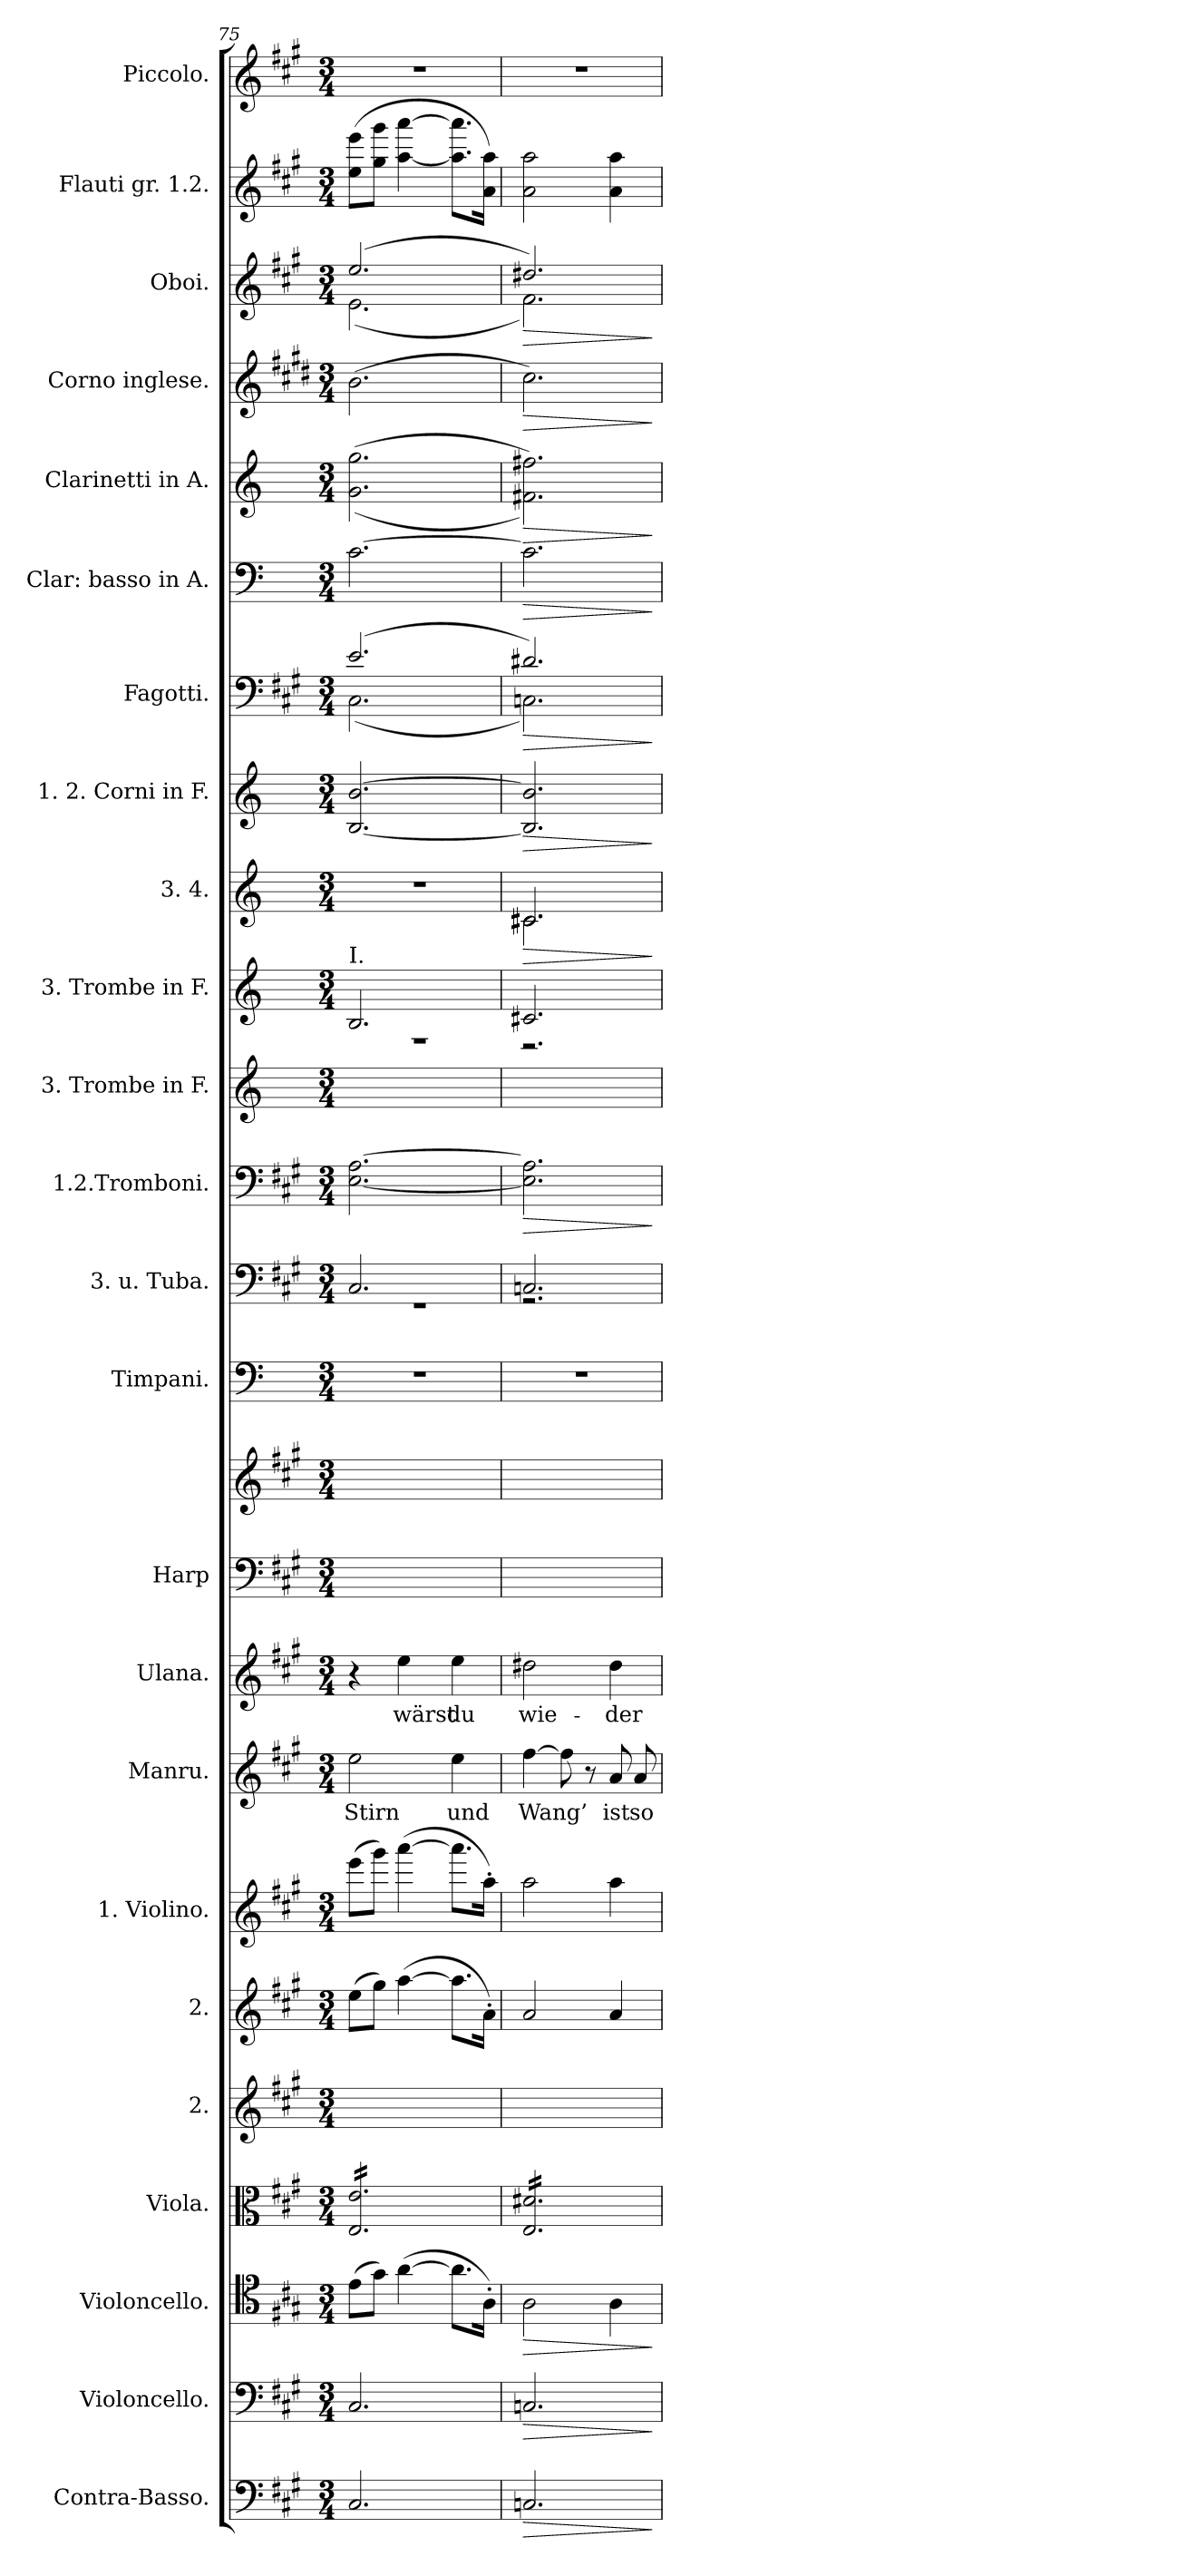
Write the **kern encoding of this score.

**kern	**dynam	**kern	**dynam	**kern	**dynam	**kern	**kern	**kern	**kern	**kern	**text	**kern	**text	**kern	**kern	**kern	**kern	**dynam	**kern	**dynam	**kern	**kern	**kern	**dynam	**kern	**dynam	**kern	**dynam	**kern	**dynam	**kern	**dynam	**kern	**dynam	**kern	**dynam	**kern	**kern
*part24	*part24	*part23	*part23	*part22	*part22	*part21	*part20	*part19	*part18	*part17	*part17	*part16	*part16	*part15	*part15	*part14	*part13	*part13	*part12	*part12	*part11	*part10	*part9	*part9	*part8	*part8	*part7	*part7	*part6	*part6	*part5	*part5	*part4	*part4	*part3	*part3	*part2	*part1
*staff25	*staff25	*staff24	*staff24	*staff23	*staff23	*staff22	*staff21	*staff20	*staff19	*staff18	*staff18	*staff17	*staff17	*staff16	*staff15	*staff14	*staff13	*staff13	*staff12	*staff12	*staff11	*staff10	*staff9	*staff9	*staff8	*staff8	*staff7	*staff7	*staff6	*staff6	*staff5	*staff5	*staff4	*staff4	*staff3	*staff3	*staff2	*staff1
*I"Contra-Basso.	*	*I"Violoncello.	*	*I"Violoncello.	*	*I"Viola.	*I"2.	*I"2.	*I"1. Violino.	*I"Manru.	*	*I"Ulana.	*	*I"Harp	*	*I"Timpani.	*I"3. u. Tuba.	*	*I"1.2.Tromboni.	*	*I"3. Trombe in F.	*I"3. Trombe in F.	*I"3. 4.	*	*I"1. 2. Corni in F.	*	*I"Fagotti.	*	*I"Clar: basso in A.	*	*I"Clarinetti in A.	*	*I"Corno inglese.	*	*I"Oboi.	*	*I"Flauti gr. 1.2.	*I"Piccolo.
*I'C.-B.	*	*	*	*	*	*I'Vl.	*	*	*I'1. Viol.	*	*	*	*	*	*	*I'Timp.	*I'3. u. Tub.	*	*I'1.2. Tromb.	*	*	*I'Trombe.	*	*	*I'1. 2. Corni.	*	*I'Fag.	*	*I'basso.	*	*I'1.2. Clar. A.	*	*I'Cor.ingl.	*	*I'Ob.	*	*I'Fl.	*
*clefF4	*	*clefF4	*	*clefC4	*	*clefC3	*clefG2	*clefG2	*clefG2	*clefG2	*	*clefG2	*	*clefF4	*clefG2	*clefF4	*clefF4	*	*clefF4	*	*clefG2	*clefG2	*clefG2	*	*clefG2	*	*clefF4	*	*clefF4	*	*clefG2	*	*clefG2	*	*clefG2	*	*clefG2	*clefG2
*	*	*	*	*	*	*	*	*	*	*ITrd8c12	*	*	*	*	*	*	*	*	*	*	*ITrd-3c-5	*ITrd-3c-5	*ITrd4c7	*	*ITrd4c7	*	*	*	*ITrd2c3	*	*ITrd2c3	*	*ITrd4c7	*	*	*	*	*
*k[f#c#g#]	*	*k[f#c#g#]	*	*k[f#c#g#]	*	*k[f#c#g#]	*k[f#c#g#]	*k[f#c#g#]	*k[f#c#g#]	*k[f#c#g#]	*	*k[f#c#g#]	*	*k[f#c#g#]	*k[f#c#g#]	*k[]	*k[f#c#g#]	*	*k[f#c#g#]	*	*k[b-]	*k[b-]	*k[b-]	*	*k[b-]	*	*k[f#c#g#]	*	*k[f#c#g#]	*	*k[f#c#g#]	*	*k[f#c#g#]	*	*k[f#c#g#]	*	*k[f#c#g#]	*k[f#c#g#]
*M3/4	*	*M3/4	*	*M3/4	*	*M3/4	*M3/4	*M3/4	*M3/4	*M3/4	*	*M3/4	*	*M3/4	*M3/4	*M3/4	*M3/4	*	*M3/4	*	*M3/4	*M3/4	*M3/4	*	*M3/4	*	*M3/4	*	*M3/4	*	*M3/4	*	*M3/4	*	*M3/4	*	*M3/4	*M3/4
=75	=75	=75	=75	=75	=75	=75	=75	=75	=75	=75	=75	=75	=75	=75	=75	=75	=75	=75	=75	=75	=75	=75	=75	=75	=75	=75	=75	=75	=75	=75	=75	=75	=75	=75	=75	=75	=75	=75
*	*	*	*	*	*	*	*	*	*	*	*	*	*	*	*	*	*^	*	*	*	*	*^	*	*	*	*	*^	*	*	*	*	*	*	*	*^	*	*	*
!	!	!	!	!	!	!	!	!	!	!	!	!	!	!	!	!	!	!	!	!	!	!	!LO:TX:a:t=I.	!	!	!	!	!	!	!	!	!	!	!	!	!	!	!	!	!	!	!
*	*	*	*	*	*	*tremolo	*	*	*	*	*	*	*	*	*	*	*	*	*	*	*	*	*	*	*	*	*	*	*	*	*	*	*	*	*	*	*	*	*	*	*	*
2.C#/	.	2.C#/	.	(8e\L	.	16E/ 16e/LL	(8ee\Lyy	(8ee\L	(8eee\L	2e\	Stirn	4r	.	2.ryy	2.ryy	2.r	2.C#/	2.rGG	.	[2.E\ [2.A\	.	2.ryy	2.e/	2.r	2.r	.	[2.E/ [2.e/	.	(2.e/	(2.C#\	.	[2.A\	.	(<(>2.e\ 2.ee\	.	(2.e\	.	(2.ee/	(2.e\	.	(8ee\ 8eee\L	2.r
.	.	.	.	.	.	16E/ 16e/	.	.	.	.	.	.	.	.	.	.	.	.	.	.	.	.	.	.	.	.	.	.	.	.	.	.	.	.	.	.	.	.	.	.	.	.
.	.	.	.	8g#\J)	.	16E/ 16e/	8gg#\Jyy)	8gg#\J)	8ggg#\J)	.	.	.	.	.	.	.	.	.	.	.	.	.	.	.	.	.	.	.	.	.	.	.	.	.	.	.	.	.	.	.	8gg#\ 8ggg#\J	.
.	.	.	.	.	.	16E/ 16e/	.	.	.	.	.	.	.	.	.	.	.	.	.	.	.	.	.	.	.	.	.	.	.	.	.	.	.	.	.	.	.	.	.	.	.	.
.	.	.	.	([4a\	.	16E/ 16e/	([4aa\yy	([4aa\	([4aaa\	.	.	4ee\	wärst	.	.	.	.	.	.	.	.	.	.	.	.	.	.	.	.	.	.	.	.	.	.	.	.	.	.	.	[4aa\ [4aaa\	.
.	.	.	.	.	.	16E/ 16e/	.	.	.	.	.	.	.	.	.	.	.	.	.	.	.	.	.	.	.	.	.	.	.	.	.	.	.	.	.	.	.	.	.	.	.	.
.	.	.	.	.	.	16E/ 16e/	.	.	.	.	.	.	.	.	.	.	.	.	.	.	.	.	.	.	.	.	.	.	.	.	.	.	.	.	.	.	.	.	.	.	.	.
.	.	.	.	.	.	16E/ 16e/	.	.	.	.	.	.	.	.	.	.	.	.	.	.	.	.	.	.	.	.	.	.	.	.	.	.	.	.	.	.	.	.	.	.	.	.
.	.	.	.	8.a\L]	.	16E/ 16e/	8.aa\Lyy]	8.aa\L]	8.aaa\L]	4e\	und	4ee\	du	.	.	.	.	.	.	.	.	.	.	.	.	.	.	.	.	.	.	.	.	.	.	.	.	.	.	.	8.aa]\ 8.aaa]\L	.
.	.	.	.	.	.	16E/ 16e/	.	.	.	.	.	.	.	.	.	.	.	.	.	.	.	.	.	.	.	.	.	.	.	.	.	.	.	.	.	.	.	.	.	.	.	.
.	.	.	.	.	.	16E/ 16e/	.	.	.	.	.	.	.	.	.	.	.	.	.	.	.	.	.	.	.	.	.	.	.	.	.	.	.	.	.	.	.	.	.	.	.	.
.	.	.	.	16A'\Jk)	.	16E/ 16e/JJ	16a'\Jkyy)	16a'\Jk)	16aa'\Jk)	.	.	.	.	.	.	.	.	.	.	.	.	.	.	.	.	.	.	.	.	.	.	.	.	.	.	.	.	.	.	.	16a\ 16aa\Jk)	.
=76	=76	=76	=76	=76	=76	=76	=76	=76	=76	=76	=76	=76	=76	=76	=76	=76	=76	=76	=76	=76	=76	=76	=76	=76	=76	=76	=76	=76	=76	=76	=76	=76	=76	=76	=76	=76	=76	=76	=76	=76	=76	=76
!	!LO:HP:b	!	!LO:HP:b	!	!LO:HP:b	!	!	!	!	!	!	!	!	!	!	!	!	!	!LO:HP:a	!	!LO:HP:b	!	!	!	!	!LO:HP:b	!	!LO:HP:b	!	!	!LO:HP:b	!	!LO:HP:b	!	!LO:HP:b	!	!LO:HP:b	!	!	!LO:HP:b	!	!
*	*	*	*	*	*	*	*	*	*	*	*	*	*	*	*	*	*	*	*	*	*	*	*	*	*^	*	*	*	*	*	*	*	*	*	*	*	*	*	*	*	*	*
2.Cn/	>	2.Cn/	>	2A\	>	16E/ 16d#X/LL	2a/yy	2a/	2aa\	[4f#\	Wang’	2dd#X\	wie-	2.ryy	2.ryy	2.r	2.Cn/	2.rGG	>	2.E]\ 2.A]\	>	2.ryy	2.f#X/	2.r	2.F#X/	2.F#X\	>	2.E]/ 2.e]/	>	2.d#X/)	2.Cn\)	>	2.A\]	>	2.d#X\ 2.dd#X\))	>	2.f#\)	>	2.dd#X/)	2.f#\)	>	2a\ 2aa\	2.r
.	.	.	.	.	.	16E/ 16d#X/	.	.	.	.	.	.	.	.	.	.	.	.	.	.	.	.	.	.	.	.	.	.	.	.	.	.	.	.	.	.	.	.	.	.	.	.	.
.	.	.	.	.	.	16E/ 16d#X/	.	.	.	.	.	.	.	.	.	.	.	.	.	.	.	.	.	.	.	.	.	.	.	.	.	.	.	.	.	.	.	.	.	.	.	.	.
.	.	.	.	.	.	16E/ 16d#X/	.	.	.	.	.	.	.	.	.	.	.	.	.	.	.	.	.	.	.	.	.	.	.	.	.	.	.	.	.	.	.	.	.	.	.	.	.
.	.	.	.	.	.	16E/ 16d#X/	.	.	.	8f#\]	.	.	.	.	.	.	.	.	.	.	.	.	.	.	.	.	.	.	.	.	.	.	.	.	.	.	.	.	.	.	.	.	.
.	.	.	.	.	.	16E/ 16d#X/	.	.	.	.	.	.	.	.	.	.	.	.	.	.	.	.	.	.	.	.	.	.	.	.	.	.	.	.	.	.	.	.	.	.	.	.	.
.	.	.	.	.	.	16E/ 16d#X/	.	.	.	8r	.	.	.	.	.	.	.	.	.	.	.	.	.	.	.	.	.	.	.	.	.	.	.	.	.	.	.	.	.	.	.	.	.
.	.	.	.	.	.	16E/ 16d#X/	.	.	.	.	.	.	.	.	.	.	.	.	.	.	.	.	.	.	.	.	.	.	.	.	.	.	.	.	.	.	.	.	.	.	.	.	.
.	.	.	.	4A\	.	16E/ 16d#X/	4a/yy	4a/	4aa\	8A/	ist	4dd#\	-der	.	.	.	.	.	.	.	.	.	.	.	.	.	.	.	.	.	.	.	.	.	.	.	.	.	.	.	.	4a\ 4aa\	.
.	.	.	.	.	.	16E/ 16d#X/	.	.	.	.	.	.	.	.	.	.	.	.	.	.	.	.	.	.	.	.	.	.	.	.	.	.	.	.	.	.	.	.	.	.	.	.	.
.	.	.	.	.	.	16E/ 16d#X/	.	.	.	8A/	so	.	.	.	.	.	.	.	.	.	.	.	.	.	.	.	.	.	.	.	.	.	.	.	.	.	.	.	.	.	.	.	.
.	.	.	.	.	.	16E/ 16d#X/JJ	.	.	.	.	.	.	.	.	.	.	.	.	.	.	.	.	.	.	.	.	.	.	.	.	.	.	.	.	.	.	.	.	.	.	.	.	.
*	*	*	*	*	*	*Xtremolo	*	*	*	*	*	*	*	*	*	*	*	*	*	*	*	*	*	*	*	*	*	*	*	*	*	*	*	*	*	*	*	*	*	*	*	*	*
*	*	*	*	*	*	*	*	*	*	*	*	*	*	*	*	*	*	*	*	*	*	*	*v	*v	*	*	*	*	*	*v	*v	*	*	*	*	*	*	*	*v	*v	*	*	*
*	*	*	*	*	*	*	*	*	*	*	*	*	*	*	*	*	*v	*v	*	*	*	*	*	*v	*v	*	*	*	*	*	*	*	*	*	*	*	*	*	*	*
.	]	.	]	.	]	.	.	.	.	.	.	.	.	.	.	.	.	]	.	]	.	.	.	]	.	]	.	]	.	]	.	]	.	]	.	]	.	.
=	=	=	=	=	=	=	=	=	=	=	=	=	=	=	=	=	=	=	=	=	=	=	=	=	=	=	=	=	=	=	=	=	=	=	=	=	=	=
*-	*-	*-	*-	*-	*-	*-	*-	*-	*-	*-	*-	*-	*-	*-	*-	*-	*-	*-	*-	*-	*-	*-	*-	*-	*-	*-	*-	*-	*-	*-	*-	*-	*-	*-	*-	*-	*-	*-
